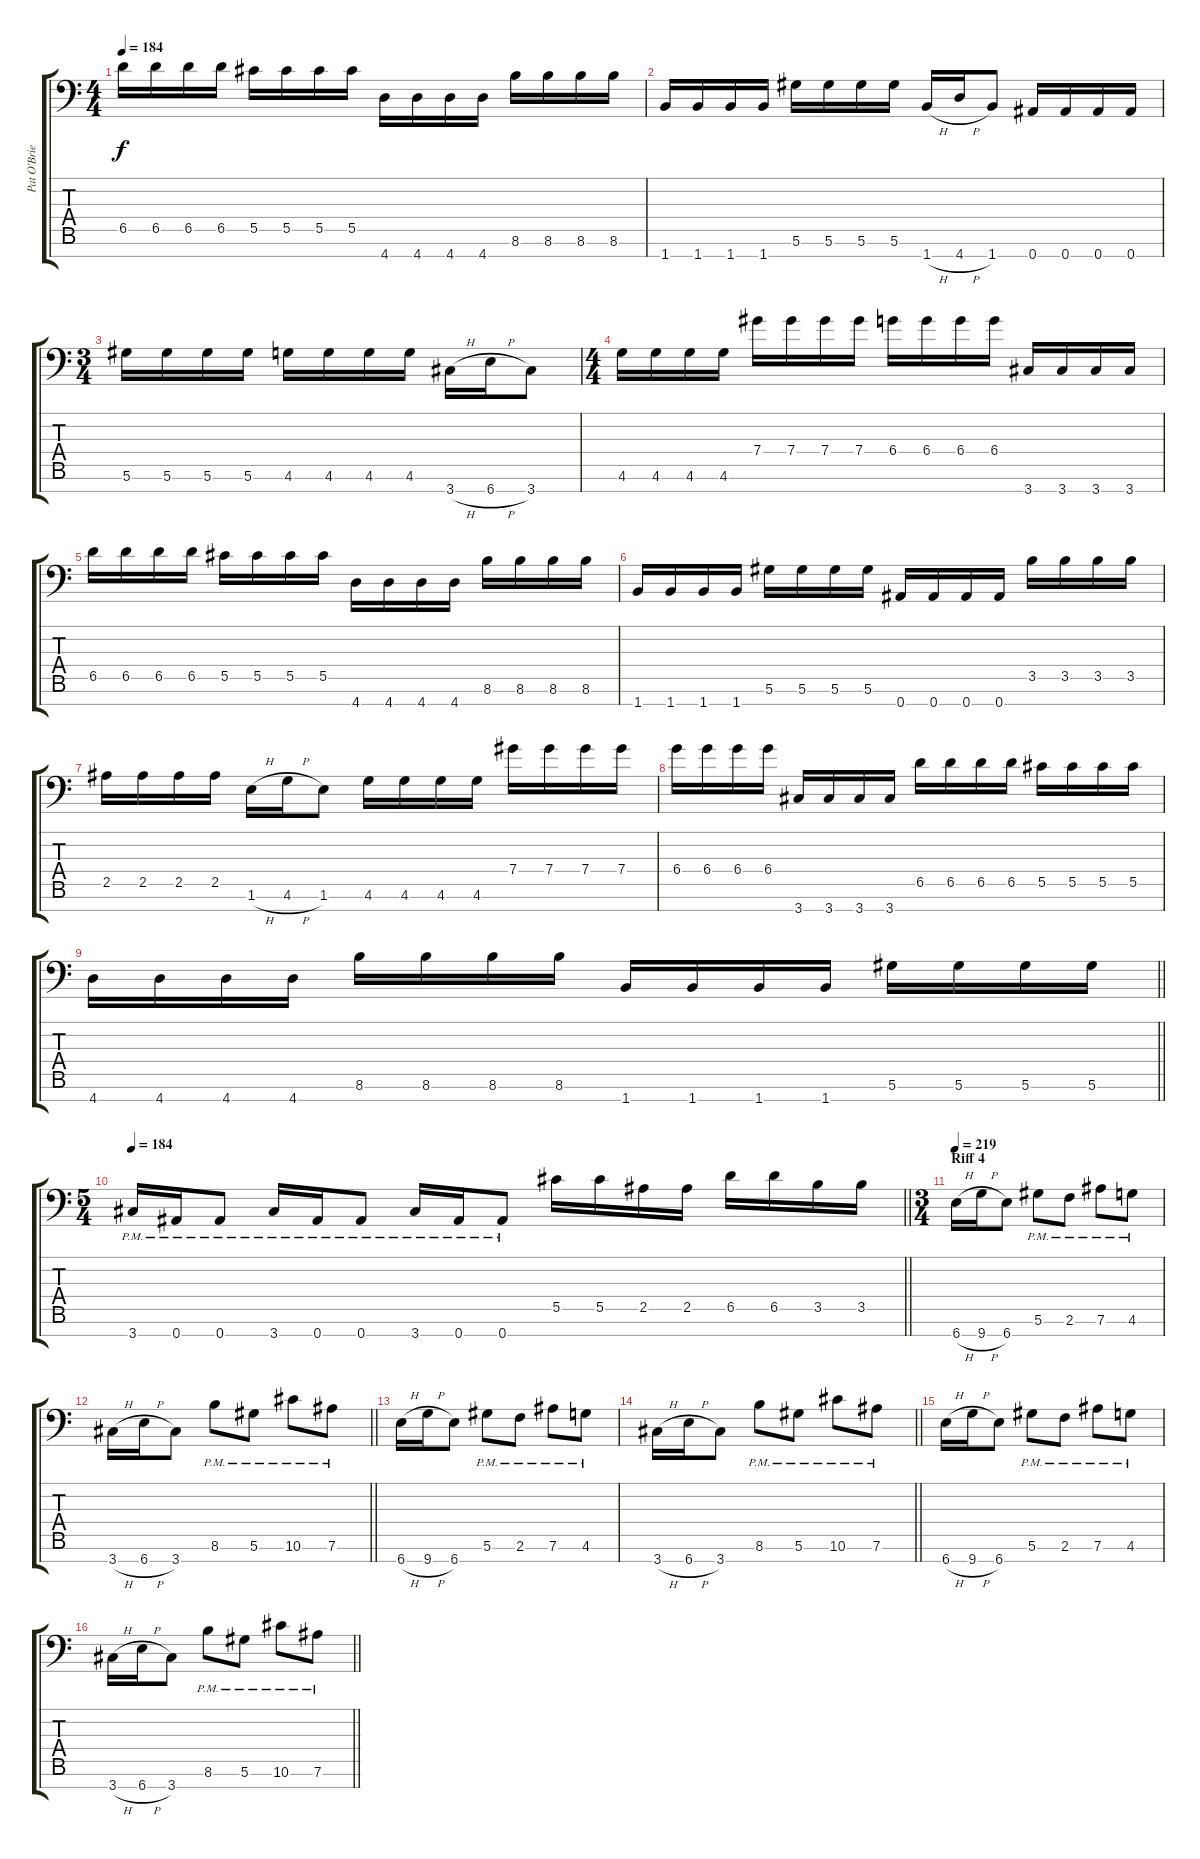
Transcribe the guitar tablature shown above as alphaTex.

\track ("Pat O'Brien" "Pat O'Brie") {instrument distortionguitar}
\staff {score tabs}
\tuning (Eb4 Bb3 Gb3 Db3 Ab2 Eb2 Bb1) {hide}
\ts (4 4)
\tempo 184
\clef f4
\ks c
6.5.16{dy f} 6.5.16 6.5.16 6.5.16 5.5.16 5.5.16 5.5.16 5.5.16 4.7.16 4.7.16 4.7.16 4.7.16 8.6.16 8.6.16 8.6.16 8.6.16 |
1.7.16 1.7.16 1.7.16 1.7.16 5.6.16 5.6.16 5.6.16 5.6.16 1.7{h}.16 4.7{h}.16 1.7.8 0.7.16 0.7.16 0.7.16 0.7.16 |
\ts (3 4)
5.6.16 5.6.16 5.6.16 5.6.16 4.6.16 4.6.16 4.6.16 4.6.16 3.7{h}.16 6.7{h}.16 3.7.8 |
\ts (4 4)
4.6.16 4.6.16 4.6.16 4.6.16 7.4.16 7.4.16 7.4.16 7.4.16 6.4.16 6.4.16 6.4.16 6.4.16 3.7.16 3.7.16 3.7.16 3.7.16 |
6.5.16 6.5.16 6.5.16 6.5.16 5.5.16 5.5.16 5.5.16 5.5.16 4.7.16 4.7.16 4.7.16 4.7.16 8.6.16 8.6.16 8.6.16 8.6.16 |
1.7.16 1.7.16 1.7.16 1.7.16 5.6.16 5.6.16 5.6.16 5.6.16 0.7.16 0.7.16 0.7.16 0.7.16 3.5.16 3.5.16 3.5.16 3.5.16 |
2.5.16 2.5.16 2.5.16 2.5.16 1.6{h}.16 4.6{h}.16 1.6.8 4.6.16 4.6.16 4.6.16 4.6.16 7.4.16 7.4.16 7.4.16 7.4.16 |
6.4.16 6.4.16 6.4.16 6.4.16 3.7.16 3.7.16 3.7.16 3.7.16 6.5.16 6.5.16 6.5.16 6.5.16 5.5.16 5.5.16 5.5.16 5.5.16 |
\barLineRight lightlight
4.7.16 4.7.16 4.7.16 4.7.16 8.6.16 8.6.16 8.6.16 8.6.16 1.7.16 1.7.16 1.7.16 1.7.16 5.6.16 5.6.16 5.6.16 5.6.16 |
\ts (5 4)
\tempo 184
\barLineRight lightlight
3.7{pm}.16 0.7{pm}.16 0.7{pm}.8 3.7{pm}.16 0.7{pm}.16 0.7{pm}.8 3.7{pm}.16 0.7{pm}.16 0.7{pm}.8 5.5.16 5.5.16 2.5.16 2.5.16 6.5.16 6.5.16 3.5.16 3.5.16 |
\ts (3 4)
\section ("" "Riff 4")
\tempo 219
6.7{h}.16 9.7{h}.16 6.7.8 5.6{pm}.8 2.6{pm}.8 7.6{pm}.8 4.6{pm}.8 |
\barLineRight lightlight
3.7{h}.16 6.7{h}.16 3.7.8 8.6{pm}.8 5.6{pm}.8 10.6{pm}.8 7.6{pm}.8 |
6.7{h}.16 9.7{h}.16 6.7.8 5.6{pm}.8 2.6{pm}.8 7.6{pm}.8 4.6{pm}.8 |
\barLineRight lightlight
3.7{h}.16 6.7{h}.16 3.7.8 8.6{pm}.8 5.6{pm}.8 10.6{pm}.8 7.6{pm}.8 |
6.7{h}.16 9.7{h}.16 6.7.8 5.6{pm}.8 2.6{pm}.8 7.6{pm}.8 4.6{pm}.8 |
\barLineRight lightlight
3.7{h}.16 6.7{h}.16 3.7.8 8.6{pm}.8 5.6{pm}.8 10.6{pm}.8 7.6{pm}.8
